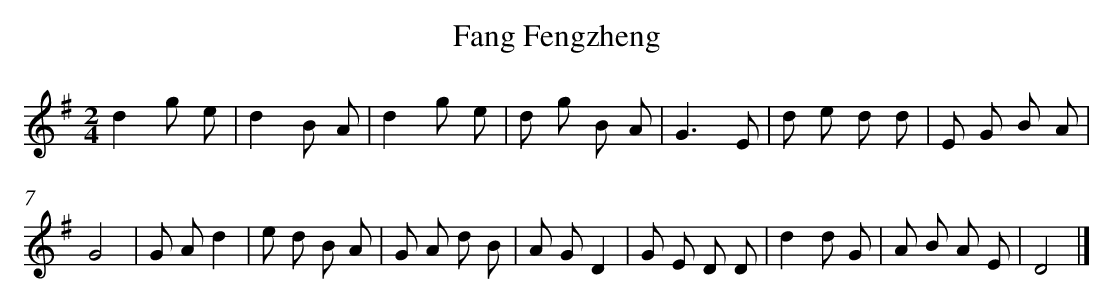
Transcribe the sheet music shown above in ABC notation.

X:1
T: Fang Fengzheng
L: 1/8
M: 2/4
K: G
d2g e [I:setbarnb 1]|
d2B A |
d2g e |
d g B A |
G3E |
d e d d |
E G B A |
G4 |
G Ad2 |
e d B A |
G A d B |
A GD2 |
G E D D |
d2d G |
A B A E |
D4 |]
